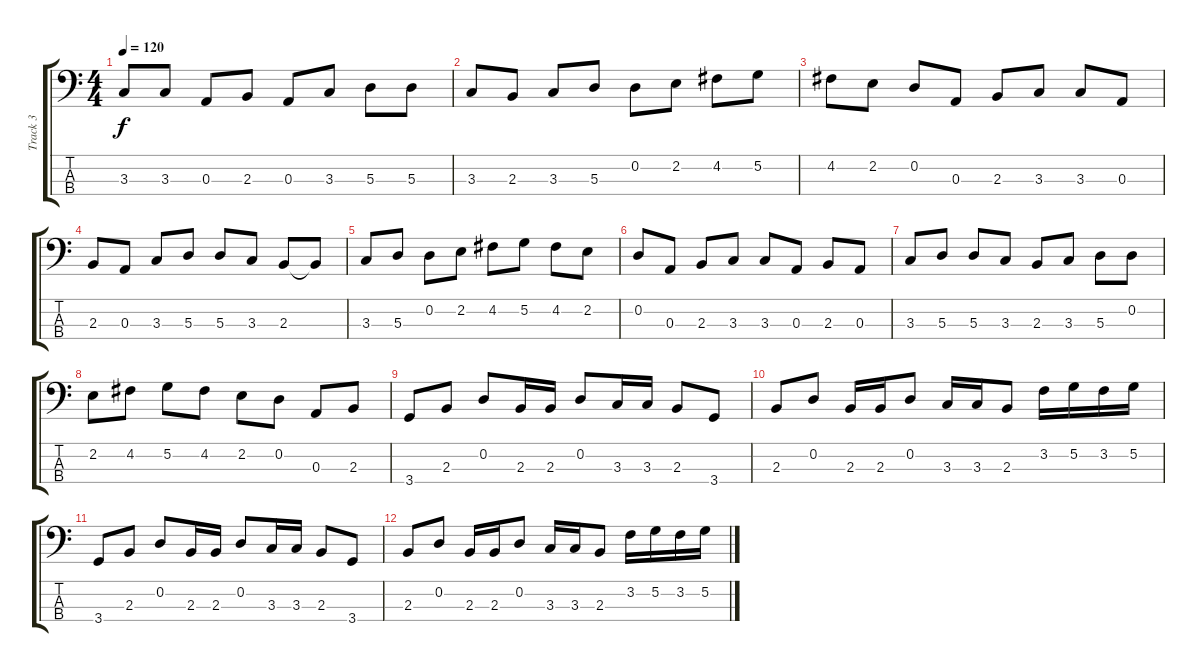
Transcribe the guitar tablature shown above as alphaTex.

\track ("Track 3" "Track 3") {instrument electricbasspick}
\staff {score tabs}
\tuning (G2 D2 A1 E1) {hide}
\ts (4 4)
\tempo 120
\clef f4
\ks c
3.3.8{dy f} 3.3.8 0.3.8 2.3.8 0.3.8 3.3.8 5.3.8 5.3.8 |
3.3.8 2.3.8 3.3.8 5.3.8 0.2.8 2.2.8 4.2.8 5.2.8 |
4.2.8 2.2.8 0.2.8 0.3.8 2.3.8 3.3.8 3.3.8 0.3.8 |
2.3.8 0.3.8 3.3.8 5.3.8 5.3.8 3.3.8 2.3.8 2.3{t}.8 |
3.3.8 5.3.8 0.2.8 2.2.8 4.2.8 5.2.8 4.2.8 2.2.8 |
0.2.8 0.3.8 2.3.8 3.3.8 3.3.8 0.3.8 2.3.8 0.3.8 |
3.3.8 5.3.8 5.3.8 3.3.8 2.3.8 3.3.8 5.3.8 0.2.8 |
2.2.8 4.2.8 5.2.8 4.2.8 2.2.8 0.2.8 0.3.8 2.3.8 |
3.4.8 2.3.8 0.2.8 2.3.16 2.3.16 0.2.8 3.3.16 3.3.16 2.3.8 3.4.8 |
2.3.8 0.2.8 2.3.16 2.3.16 0.2.8 3.3.16 3.3.16 2.3.8 3.2.16 5.2.16 3.2.16 5.2.16 |
3.4.8 2.3.8 0.2.8 2.3.16 2.3.16 0.2.8 3.3.16 3.3.16 2.3.8 3.4.8 |
2.3.8 0.2.8 2.3.16 2.3.16 0.2.8 3.3.16 3.3.16 2.3.8 3.2.16 5.2.16 3.2.16 5.2.16
